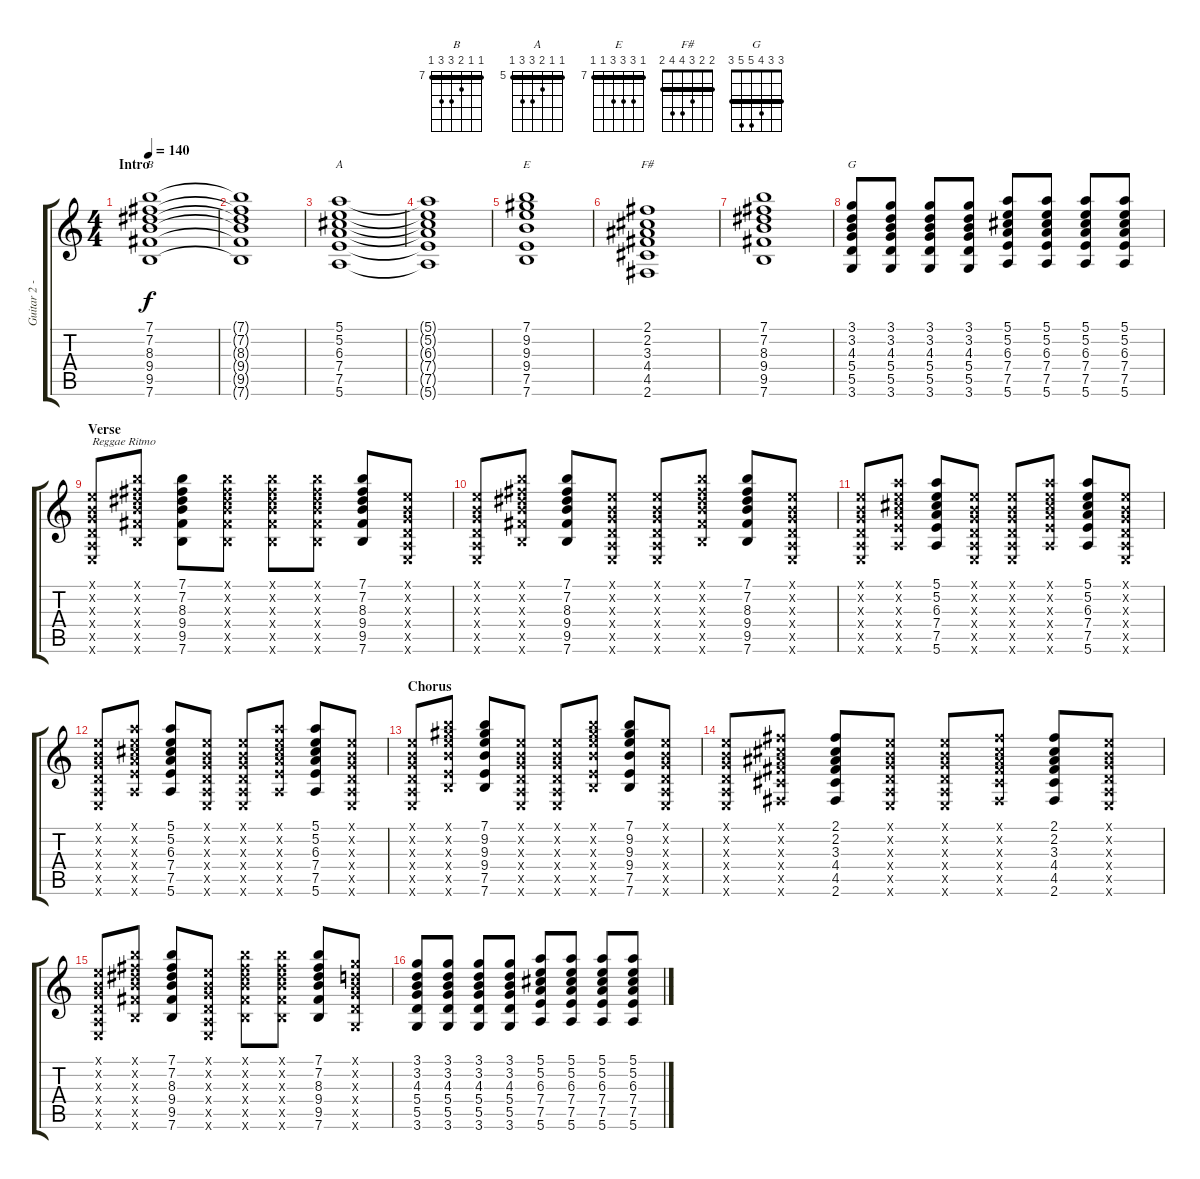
\track ("Guitar 2 - Erik" "Guitar 2 -") {instrument overdrivenguitar}
\staff {score tabs}
\tuning (E4 B3 G3 D3 A2 E2) {hide}
\chord ("B" 7 7 8 9 9 7) {firstfret 7 barre 7}
\chord ("A" 5 5 6 7 7 5) {firstfret 5 barre 5}
\chord ("E" 7 9 9 9 7 7) {firstfret 7 barre 7}
\chord ("F#" 2 2 3 4 4 2) {barre 2}
\chord ("G" 3 3 4 5 5 3) {barre 3}
\ts (4 4)
\section ("" "Intro")
\tempo 140
\clef g2
\ks c
(7.1 7.2 8.3 9.4 9.5 7.6).1{ch "B" dy f instrument overdrivenguitar} |
(7.1{t} 7.2{t} 8.3{t} 9.4{t} 9.5{t} 7.6{t}).1 |
(5.1 5.2 6.3 7.4 7.5 5.6).1{ch "A"} |
(5.1{t} 5.2{t} 6.3{t} 7.4{t} 7.5{t} 5.6{t}).1 |
(7.1 9.2 9.3 9.4 7.5 7.6).1{ch "E"} |
(2.1 2.2 3.3 4.4 4.5 2.6).1{ch "F#"} |
(7.1 7.2 8.3 9.4 9.5 7.6).1 |
(3.1 3.2 4.3 5.4 5.5 3.6).8{ch "G"} (3.1 3.2 4.3 5.4 5.5 3.6).8 (3.1 3.2 4.3 5.4 5.5 3.6).8 (3.1 3.2 4.3 5.4 5.5 3.6).8 (5.1 5.2 6.3 7.4 7.5 5.6).8 (5.1 5.2 6.3 7.4 7.5 5.6).8 (5.1 5.2 6.3 7.4 7.5 5.6).8 (5.1 5.2 6.3 7.4 7.5 5.6).8 |
\section ("" "Verse")
(0.1{x} 0.2{x} 0.3{x} 0.4{x} 0.5{x} 0.6{x}).8{txt "Reggae Ritmo"} (7.1{x} 7.2{x} 8.3{x} 9.4{x} 9.5{x} 7.6{x}).8 (7.1 7.2 8.3 9.4 9.5 7.6).8 (7.1{x} 7.2{x} 8.3{x} 9.4{x} 9.5{x} 7.6{x}).8 (7.1{x} 7.2{x} 8.3{x} 9.4{x} 9.5{x} 7.6{x}).8 (7.1{x} 7.2{x} 8.3{x} 9.4{x} 9.5{x} 7.6{x}).8 (7.1 7.2 8.3 9.4 9.5 7.6).8 (0.1{x} 0.2{x} 0.3{x} 0.4{x} 0.5{x} 0.6{x}).8 |
(0.1{x} 0.2{x} 0.3{x} 0.4{x} 0.5{x} 0.6{x}).8 (7.1{x} 7.2{x} 8.3{x} 9.4{x} 9.5{x} 7.6{x}).8 (7.1 7.2 8.3 9.4 9.5 7.6).8 (0.1{x} 0.2{x} 0.3{x} 0.4{x} 0.5{x} 0.6{x}).8 (0.1{x} 0.2{x} 0.3{x} 0.4{x} 0.5{x} 0.6{x}).8 (7.1{x} 7.2{x} 8.3{x} 9.4{x} 9.5{x} 7.6{x}).8 (7.1 7.2 8.3 9.4 9.5 7.6).8 (0.1{x} 0.2{x} 0.3{x} 0.4{x} 0.5{x} 0.6{x}).8 |
(0.1{x} 0.2{x} 0.3{x} 0.4{x} 0.5{x} 0.6{x}).8 (5.1{x} 5.2{x} 6.3{x} 7.4{x} 7.5{x} 5.6{x}).8 (5.1 5.2 6.3 7.4 7.5 5.6).8 (0.1{x} 0.2{x} 0.3{x} 0.4{x} 0.5{x} 0.6{x}).8 (0.1{x} 0.2{x} 0.3{x} 0.4{x} 0.5{x} 0.6{x}).8 (5.1{x} 5.2{x} 6.3{x} 7.4{x} 7.5{x} 5.6{x}).8 (5.1 5.2 6.3 7.4 7.5 5.6).8 (0.1{x} 0.2{x} 0.3{x} 0.4{x} 0.5{x} 0.6{x}).8 |
(0.1{x} 0.2{x} 0.3{x} 0.4{x} 0.5{x} 0.6{x}).8 (5.1{x} 5.2{x} 6.3{x} 7.4{x} 7.5{x} 5.6{x}).8 (5.1 5.2 6.3 7.4 7.5 5.6).8 (0.1{x} 0.2{x} 0.3{x} 0.4{x} 0.5{x} 0.6{x}).8 (0.1{x} 0.2{x} 0.3{x} 0.4{x} 0.5{x} 0.6{x}).8 (5.1{x} 5.2{x} 6.3{x} 7.4{x} 7.5{x} 5.6{x}).8 (5.1 5.2 6.3 7.4 7.5 5.6).8 (0.1{x} 0.2{x} 0.3{x} 0.4{x} 0.5{x} 0.6{x}).8 |
\section ("" "Chorus")
(0.1{x} 0.2{x} 0.3{x} 0.4{x} 0.5{x} 0.6{x}).8 (7.1{x} 9.2{x} 9.3{x} 9.4{x} 7.5{x} 7.6{x}).8 (7.1 9.2 9.3 9.4 7.5 7.6).8 (0.1{x} 0.2{x} 0.3{x} 0.4{x} 0.5{x} 0.6{x}).8 (0.1{x} 0.2{x} 0.3{x} 0.4{x} 0.5{x} 0.6{x}).8 (7.1{x} 9.2{x} 9.3{x} 9.4{x} 7.5{x} 7.6{x}).8 (7.1 9.2 9.3 9.4 7.5 7.6).8 (0.1{x} 0.2{x} 0.3{x} 0.4{x} 0.5{x} 0.6{x}).8 |
(0.1{x} 0.2{x} 0.3{x} 0.4{x} 0.5{x} 0.6{x}).8 (2.1{x} 2.2{x} 3.3{x} 4.4{x} 4.5{x} 2.6{x}).8 (2.1 2.2 3.3 4.4 4.5 2.6).8 (0.1{x} 0.2{x} 0.3{x} 0.4{x} 0.5{x} 0.6{x}).8 (0.1{x} 0.2{x} 0.3{x} 0.4{x} 0.5{x} 0.6{x}).8 (2.1{x} 2.2{x} 3.3{x} 4.4{x} 4.5{x} 2.6{x}).8 (2.1 2.2 3.3 4.4 4.5 2.6).8 (0.1{x} 0.2{x} 0.3{x} 0.4{x} 0.5{x} 0.6{x}).8 |
(0.1{x} 0.2{x} 0.3{x} 0.4{x} 0.5{x} 0.6{x}).8 (7.1{x} 7.2{x} 8.3{x} 9.4{x} 9.5{x} 7.6{x}).8 (7.1 7.2 8.3 9.4 9.5 7.6).8 (0.1{x} 0.2{x} 0.3{x} 0.4{x} 0.5{x} 0.6{x}).8 (7.1{x} 7.2{x} 8.3{x} 9.4{x} 9.5{x} 7.6{x}).8 (7.1{x} 7.2{x} 8.3{x} 9.4{x} 9.5{x} 7.6{x}).8 (7.1 7.2 8.3 9.4 9.5 7.6).8 (3.1{x} 3.2{x} 4.3{x} 5.4{x} 5.5{x} 3.6{x}).8 |
(3.1 3.2 4.3 5.4 5.5 3.6).8 (3.1 3.2 4.3 5.4 5.5 3.6).8 (3.1 3.2 4.3 5.4 5.5 3.6).8 (3.1 3.2 4.3 5.4 5.5 3.6).8 (5.1 5.2 6.3 7.4 7.5 5.6).8 (5.1 5.2 6.3 7.4 7.5 5.6).8 (5.1 5.2 6.3 7.4 7.5 5.6).8 (5.1 5.2 6.3 7.4 7.5 5.6).8
